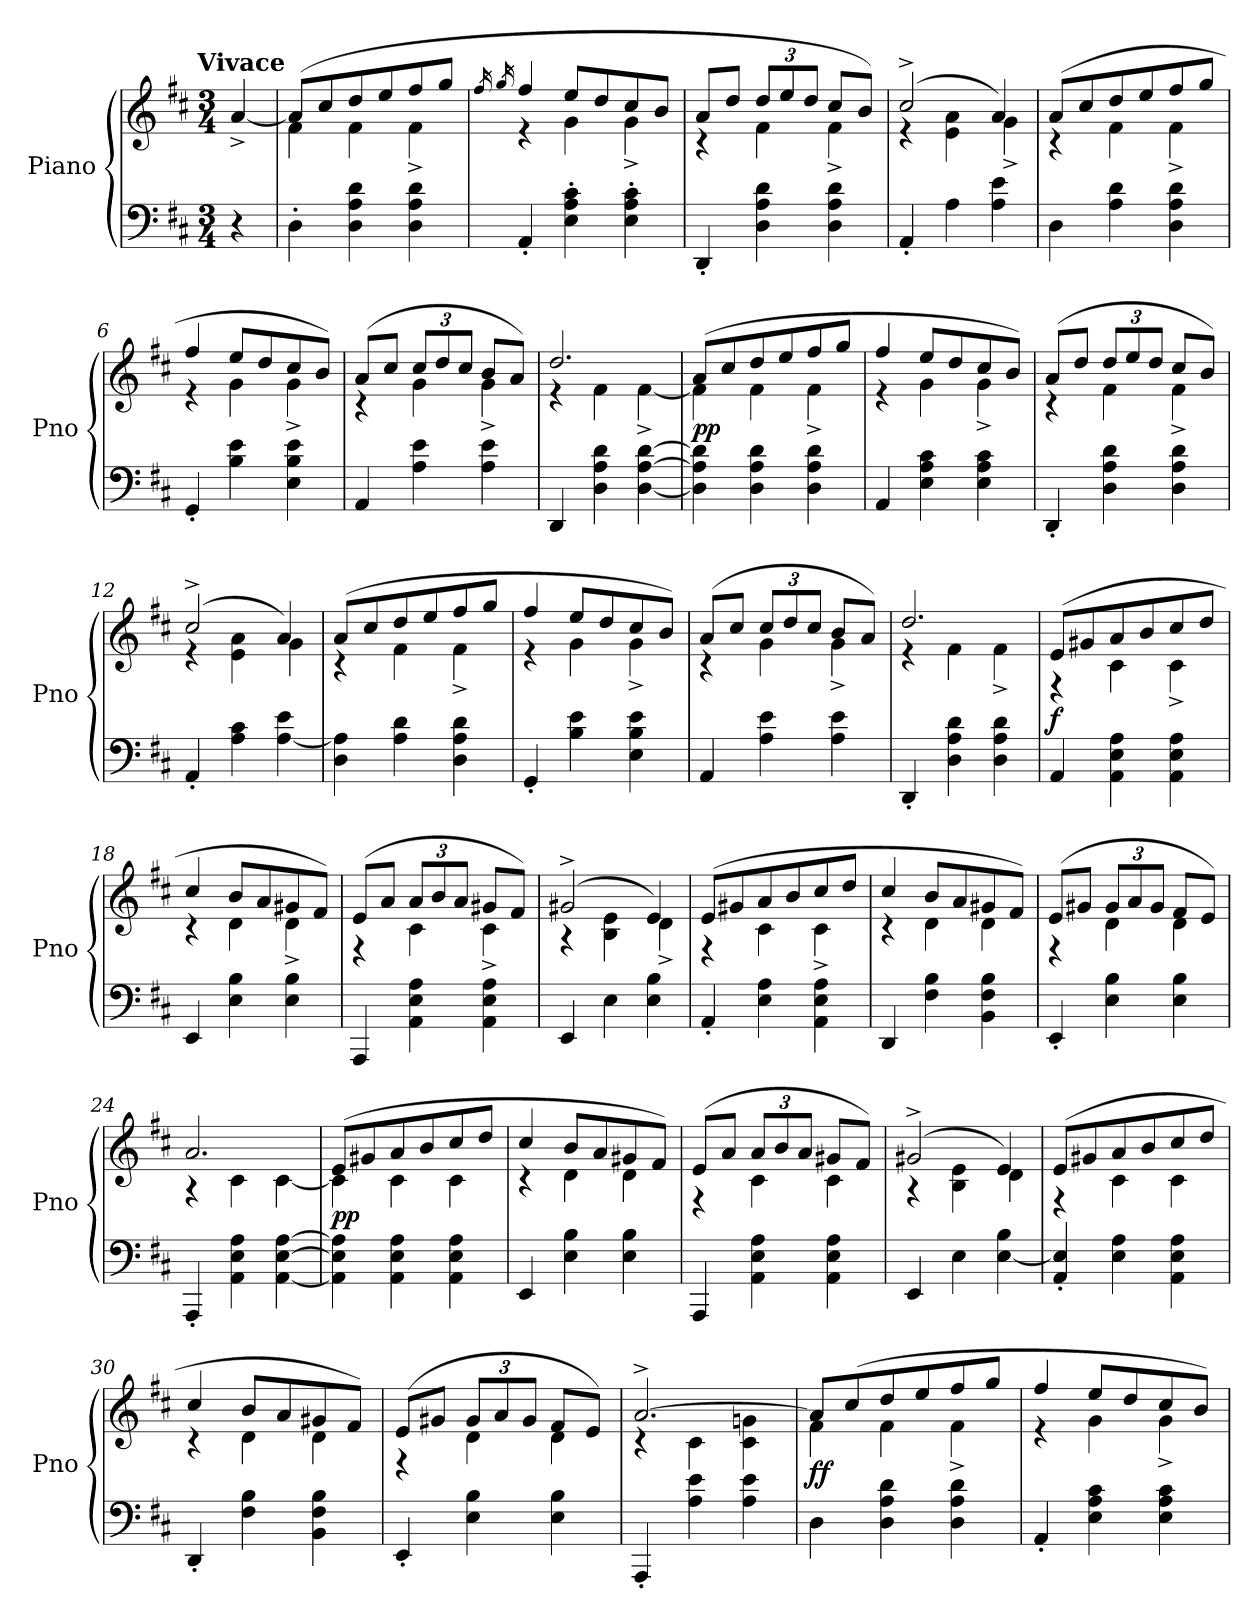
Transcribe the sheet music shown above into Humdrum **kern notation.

**kern	**kern	**dynam
*part1	*part1	*part1
*staff2	*staff1	*staff1/2
*I"Piano	*	*
*I'Pno	*	*
*clefF4	*clefG2	*
*k[f#c#]	*k[f#c#]	*
*D:	*D:	*
!!LO:TX:omd:t=Vivace
*M3/4	*M3/4	*
*MM144	*MM144	*
=	=	=
4r	[4a^/	.
=1	=1	=1
*	*^	*
4D'\	(8a/L]	4f#\	.
.	8cc#/	.	.
4D\ 4A\ 4d\	8dd/	4f#\	.
.	8ee/	.	.
4D\ 4A\ 4d\	8ff#/	4f#^\	.
.	8gg/J	.	.
=2	=2	=2	=2
.	16qff#	.	.
.	16qgg	.	.
4AA'/	4ff#/	4r	.
4E'\ 4A'\ 4c#'\	8ee/L	4g\	.
.	8dd/	.	.
4E'\ 4A'\ 4c#'\	8cc#/	4g^\	.
.	8b/J	.	.
=3	=3	=3	=3
4DD'/	8a/L	4r	.
.	8dd/J	.	.
4D\ 4A\ 4d\	12dd/L	4f#\	.
.	12ee/	.	.
.	12dd/J	.	.
4D\ 4A\ 4d\	8cc#/L	4f#^\	.
.	8b/J)	.	.
=4	=4	=4	=4
4AA'/	(2cc#^/	4r	.
4A\	.	4e\ 4a\	.
4A\ 4e\	4a/)	4g^\	.
=5	=5	=5	=5
4D\	(8a/L	4r	.
.	8cc#/	.	.
4A\ 4d\	8dd/	4f#\	.
.	8ee/	.	.
4D\ 4A\ 4d\	8ff#/	4f#^\	.
.	8gg/J	.	.
=6	=6	=6	=6
4GG'/	4ff#/	4r	.
4B\ 4e\	8ee/L	4g\	.
.	8dd/	.	.
4E\ 4B\ 4e\	8cc#/	4g^\	.
.	8b/J)	.	.
=7	=7	=7	=7
4AA/	(8a/L	4r	.
.	8cc#/J	.	.
4A\ 4e\	12cc#/L	4g\	.
.	12dd/	.	.
.	12cc#/J	.	.
4A\ 4e\	8b/L	4g^\	.
.	8a/J)	.	.
=8	=8	=8	=8
4DD/	2.dd/	4r	.
4D\ 4A\ 4d\	.	4f#\	.
[4D\ [4A\ [4d\	.	[4f#^\	.
=9	=9	=9	=9
4D]\ 4A]\ 4d]\	(8a/L	4f#\]	pp
.	8cc#/	.	.
4D\ 4A\ 4d\	8dd/	4f#\	.
.	8ee/	.	.
4D\ 4A\ 4d\	8ff#/	4f#^\	.
.	8gg/J	.	.
=10	=10	=10	=10
4AA/	4ff#/	4r	.
4E\ 4A\ 4c#\	8ee/L	4g\	.
.	8dd/	.	.
4E\ 4A\ 4c#\	8cc#/	4g^\	.
.	8b/J)	.	.
=11	=11	=11	=11
4DD'/	(8a/L	4r	.
.	8dd/J	.	.
4D\ 4A\ 4d\	12dd/L	4f#\	.
.	12ee/	.	.
.	12dd/J	.	.
4D\ 4A\ 4d\	8cc#/L	4f#^\	.
.	8b/J)	.	.
=12	=12	=12	=12
4AA'/	(2cc#^/	4r	.
4A\ 4c#\	.	4e\ 4a\	.
[4A\ 4e\	4a/)	4g\	.
=13	=13	=13	=13
4D\ 4A]\	(8a/L	4r	.
.	8cc#/	.	.
4A\ 4d\	8dd/	4f#\	.
.	8ee/	.	.
4D\ 4A\ 4d\	8ff#/	4f#^\	.
.	8gg/J	.	.
=14	=14	=14	=14
4GG'/	4ff#/	4r	.
4B\ 4e\	8ee/L	4g\	.
.	8dd/	.	.
4E\ 4B\ 4e\	8cc#/	4g^\	.
.	8b/J)	.	.
=15	=15	=15	=15
4AA/	(8a/L	4r	.
.	8cc#/J	.	.
4A\ 4e\	12cc#/L	4g\	.
.	12dd/	.	.
.	12cc#/J	.	.
4A\ 4e\	8b/L	4g^\	.
.	8a/J)	.	.
=16	=16	=16	=16
4DD'/	2.dd/	4r	.
4D\ 4A\ 4d\	.	4f#\	.
4D\ 4A\ 4d\	.	4f#^\	.
=17	=17	=17	=17
4AA/	(8e/L	4r	f
.	8g#X/	.	.
4AA\ 4E\ 4A\	8a/	4c#\	.
.	8b/	.	.
4AA\ 4E\ 4A\	8cc#/	4c#^\	.
.	8dd/J	.	.
=18	=18	=18	=18
4EE/	4cc#/	4r	.
4E\ 4B\	8b/L	4d\	.
.	8a/	.	.
4E\ 4B\	8g#X/	4d^\	.
.	8f#/J)	.	.
=19	=19	=19	=19
4AAA/	(8e/L	4r	.
.	8a/J	.	.
4AA\ 4E\ 4A\	12a/L	4c#\	.
.	12b/	.	.
.	12a/J	.	.
4AA\ 4E\ 4A\	8g#X/L	4c#^\	.
.	8f#/J)	.	.
=20	=20	=20	=20
4EE/	(2g#X^/	4r	.
4E\	.	4B\ 4e\	.
4E\ 4B\	4e/)	4d^\	.
=21	=21	=21	=21
4AA'/	(8e/L	4r	.
.	8g#X/	.	.
4E\ 4A\	8a/	4c#\	.
.	8b/	.	.
4AA\ 4E\ 4A\	8cc#/	4c#^\	.
.	8dd/J	.	.
=22	=22	=22	=22
4DD/	4cc#/	4r	.
4F#\ 4B\	8b/L	4d\	.
.	8a/	.	.
4BB\ 4F#\ 4B\	8g#X/	4d\	.
.	8f#/J)	.	.
=23	=23	=23	=23
4EE'/	(8e/L	4r	.
.	8g#X/J	.	.
4E\ 4B\	12g#/L	4d\	.
.	12a/	.	.
.	12g#/J	.	.
4E\ 4B\	8f#/L	4d\	.
.	8e/J)	.	.
=24	=24	=24	=24
4AAA'/	2.a/	4r	.
4AA\ 4E\ 4A\	.	4c#\	.
[4AA\ [4E\ [4A\	.	[4c#\	.
=25	=25	=25	=25
4AA]\ 4E]\ 4A]\	(8e/L	4c#\]	pp
.	8g#X/	.	.
4AA\ 4E\ 4A\	8a/	4c#\	.
.	8b/	.	.
4AA\ 4E\ 4A\	8cc#/	4c#\	.
.	8dd/J	.	.
=26	=26	=26	=26
4EE/	4cc#/	4r	.
4E\ 4B\	8b/L	4d\	.
.	8a/	.	.
4E\ 4B\	8g#X/	4d\	.
.	8f#/J)	.	.
=27	=27	=27	=27
4AAA/	(8e/L	4r	.
.	8a/J	.	.
4AA\ 4E\ 4A\	12a/L	4c#\	.
.	12b/	.	.
.	12a/J	.	.
4AA\ 4E\ 4A\	8g#X/L	4c#\	.
.	8f#/J)	.	.
=28	=28	=28	=28
4EE/	(2g#X^/	4r	.
4E\	.	4B\ 4e\	.
[4E\ 4B\	4e/)	4d\	.
=29	=29	=29	=29
4AA'/ 4E]'/	(8e/L	4r	.
.	8g#X/	.	.
4E\ 4A\	8a/	4c#\	.
.	8b/	.	.
4AA\ 4E\ 4A\	8cc#/	4c#\	.
.	8dd/J	.	.
=30	=30	=30	=30
4DD'/	4cc#/	4r	.
4F#\ 4B\	8b/L	4d\	.
.	8a/	.	.
4BB\ 4F#\ 4B\	8g#X/	4d\	.
.	8f#/J)	.	.
=31	=31	=31	=31
4EE'/	(8e/L	4r	.
.	8g#X/J	.	.
4E\ 4B\	12g#/L	4d\	.
.	12a/	.	.
.	12g#/J	.	.
4E\ 4B\	8f#/L	4d\	.
.	8e/J)	.	.
=32	=32	=32	=32
4AAA'/	[2.a^/	4r	.
4A\ 4e\	.	4c#\	.
4A\ 4e\	.	4c#\ 4gn\	.
=33	=33	=33	=33
4D\	8a/L]	4f#\	ff
.	(8cc#/	.	.
4D\ 4A\ 4d\	8dd/	4f#\	.
.	8ee/	.	.
4D\ 4A\ 4d\	8ff#/	4f#^\	.
.	8gg/J	.	.
=34	=34	=34	=34
4AA'/	4ff#/	4r	.
4E\ 4A\ 4c#\	8ee/L	4g\	.
.	8dd/	.	.
4E\ 4A\ 4c#\	8cc#/	4g^\	.
.	8b/J)	.	.
*	*v	*v	*
=	=	=
*-	*-	*-
